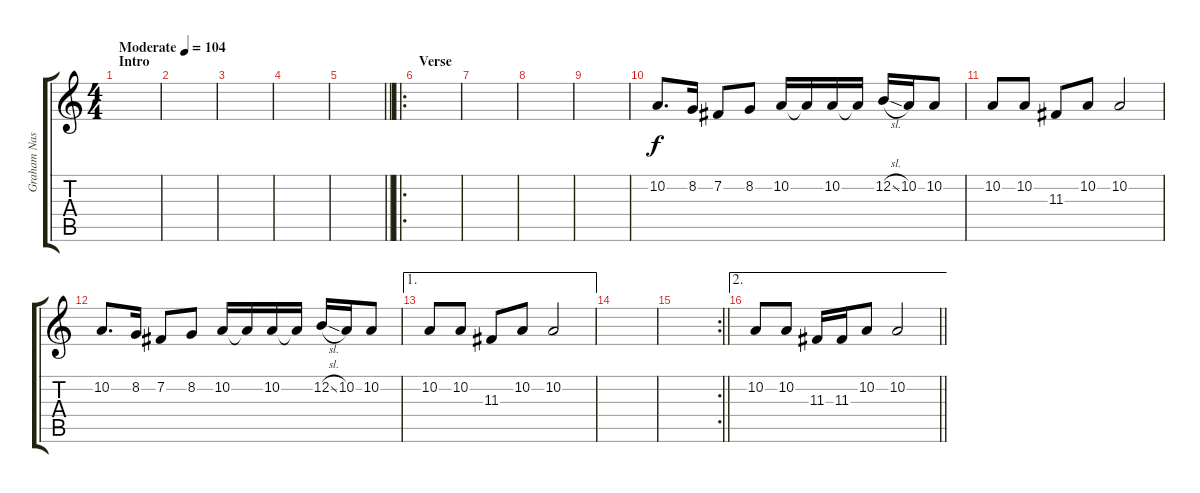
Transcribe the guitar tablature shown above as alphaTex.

\track ("Graham Nash" "Graham Nas") {instrument lead3calliope}
\staff {score tabs}
\tuning (E4 B3 G3 D3 A2 E2) {hide}
\ts (4 4)
\section ("" "Intro")
\tempo (104 "Moderate")
\clef g2
\ks c
|
|
|
|
\barLineRight lightlight
|
\ro
\section ("" "Verse")
|
|
|
|
10.2.8{d} 8.2.16 7.2.8 8.2.8 10.2.16 10.2{t}.16 10.2.16 10.2{t}.16 12.2{sl}.16 10.2.16 10.2.8 |
10.2.8 10.2.8 11.3.8 10.2.8 10.2.2 |
10.2.8{d} 8.2.16 7.2.8 8.2.8 10.2.16 10.2{t}.16 10.2.16 10.2{t}.16 12.2{sl}.16 10.2.16 10.2.8 |
\ae 1
10.2.8 10.2.8 11.3.8 10.2.8 10.2.2 |
|
\rc 2
\barLineRight lightlight
|
\ae 2
\barLineRight lightlight
10.2.8 10.2.8 11.3.16 11.3.16 10.2.8 10.2.2
